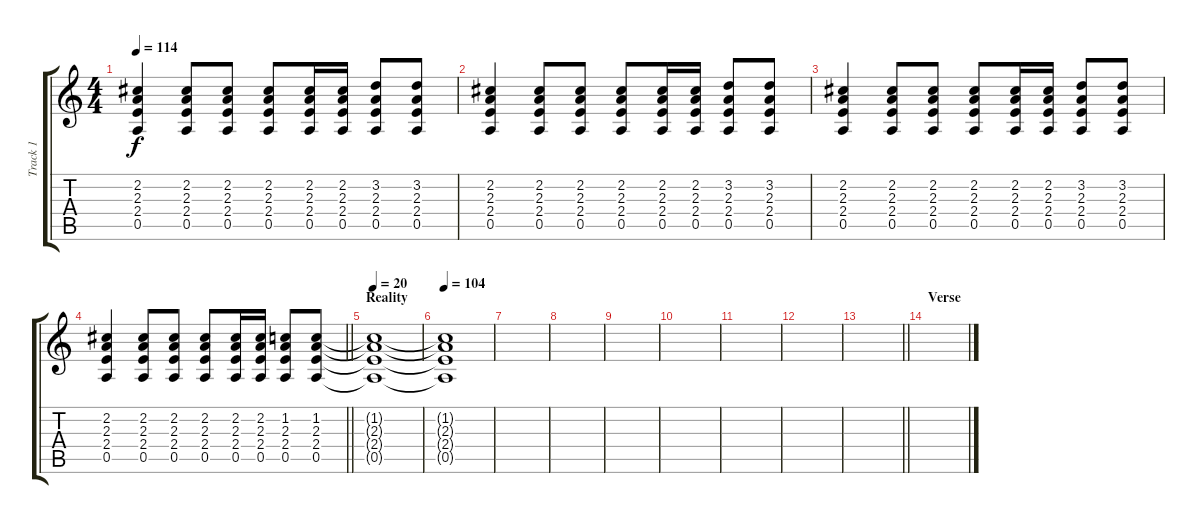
\track ("Track 1" "Track 1") {instrument electricguitarjazz}
\staff {score tabs}
\tuning (E4 B3 G3 D3 A2 E2) {hide}
\ts (4 4)
\tempo 114
\clef g2
\ks c
(2.2 2.3 2.4 0.5).4{dy f} (2.2 2.3 2.4 0.5).8 (2.2 2.3 2.4 0.5).8 (2.2 2.3 2.4 0.5).8 (2.2 2.3 2.4 0.5).16 (2.2 2.3 2.4 0.5).16 (3.2 2.3 2.4 0.5).8 (3.2 2.3 2.4 0.5).8 |
(2.2 2.3 2.4 0.5).4 (2.2 2.3 2.4 0.5).8 (2.2 2.3 2.4 0.5).8 (2.2 2.3 2.4 0.5).8 (2.2 2.3 2.4 0.5).16 (2.2 2.3 2.4 0.5).16 (3.2 2.3 2.4 0.5).8 (3.2 2.3 2.4 0.5).8 |
(2.2 2.3 2.4 0.5).4 (2.2 2.3 2.4 0.5).8 (2.2 2.3 2.4 0.5).8 (2.2 2.3 2.4 0.5).8 (2.2 2.3 2.4 0.5).16 (2.2 2.3 2.4 0.5).16 (3.2 2.3 2.4 0.5).8 (3.2 2.3 2.4 0.5).8 |
\barLineRight lightlight
(2.2 2.3 2.4 0.5).4 (2.2 2.3 2.4 0.5).8 (2.2 2.3 2.4 0.5).8 (2.2 2.3 2.4 0.5).8 (2.2 2.3 2.4 0.5).16 (2.2 2.3 2.4 0.5).16 (1.2 2.3 2.4 0.5).8 (1.2 2.3 2.4 0.5).8 |
\section ("" "Reality")
\tempo 20
(1.2{t} 2.3{t} 2.4{t} 0.5{t}).1 |
\tempo 104
(1.2{t} 2.3{t} 2.4{t} 0.5{t}).1 |
|
|
|
|
|
|
\barLineRight lightlight
|
\section ("" "Verse")
